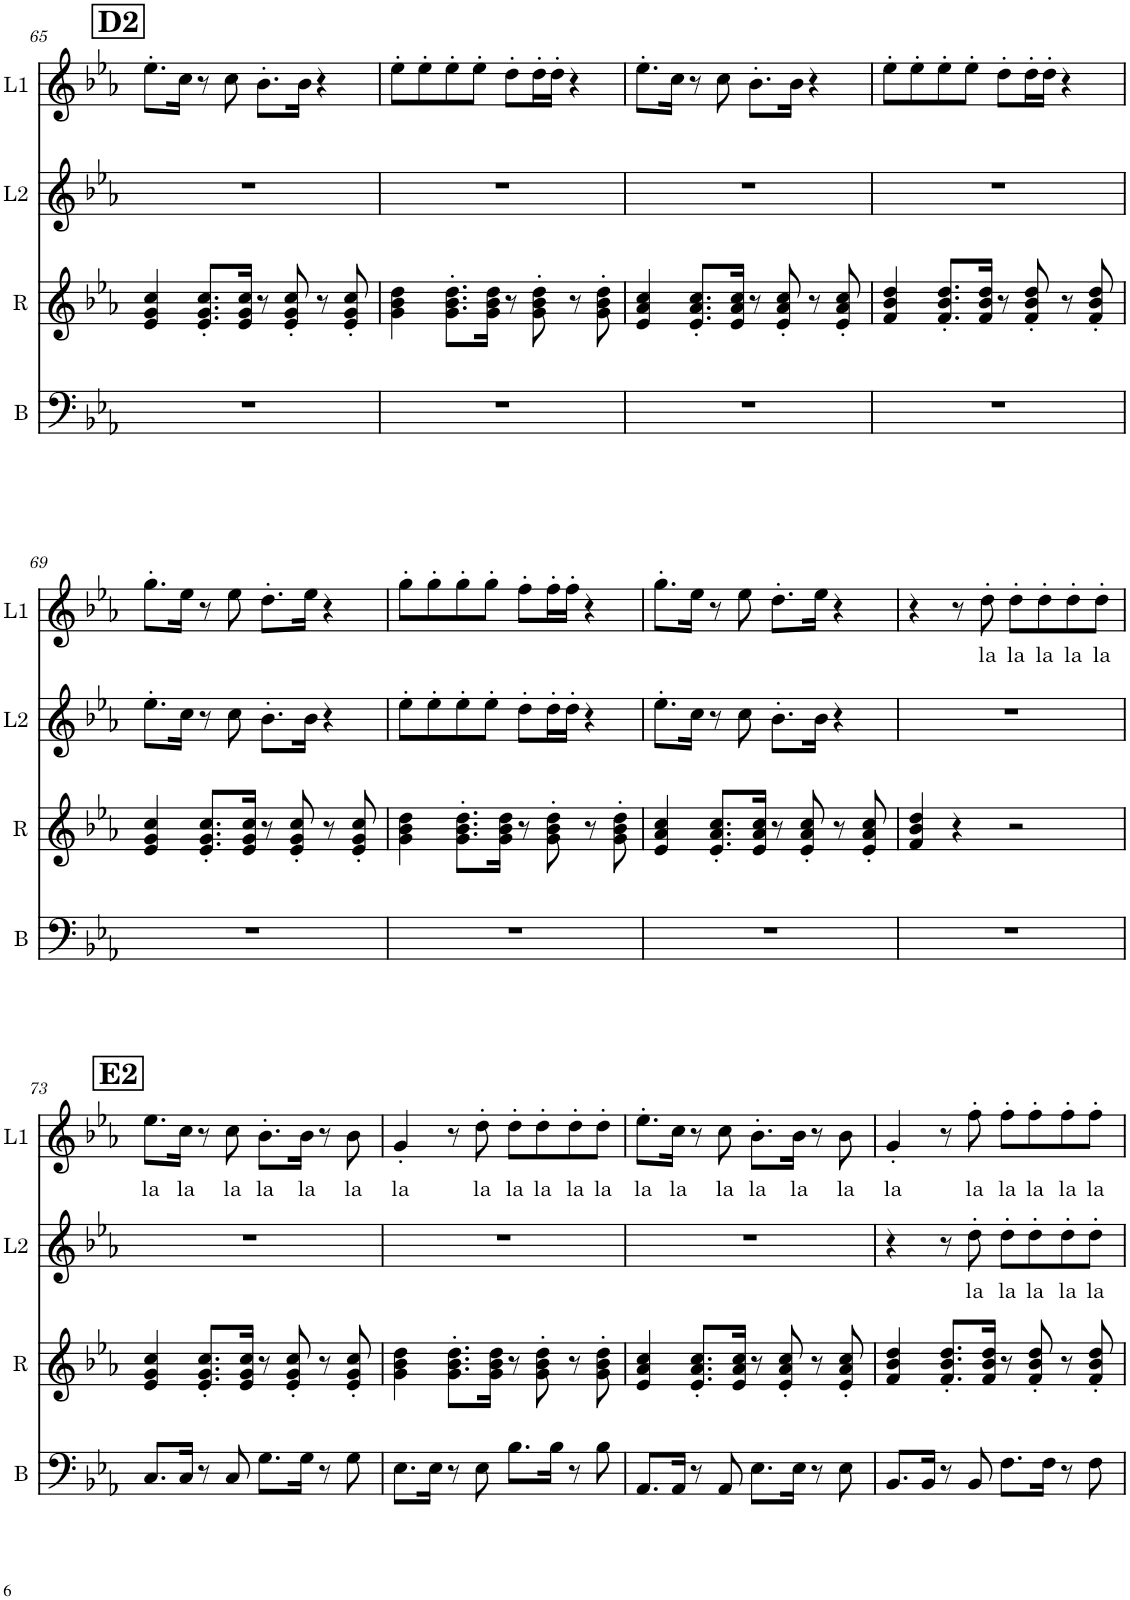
**kern	**kern	**kern	**text	**kern	**text
*part4	*part3	*part2	*part2	*part1	*part1
*staff4	*staff3	*staff2	*staff2	*staff1	*staff1
*I"Bass	*I"Riff	*I"Lead 2	*	*I"Lead 1	*
*I'B	*I'R	*I'L2	*	*I'L1	*
!!LO:PB:g=z
*clefF4	*clefG2	*clefG2	*	*clefG2	*
*Trd7c12	*Trd5c9	*Trd1c2	*	*Trd1c2	*
*k[b-e-a-]	*k[b-e-a-]	*k[b-e-a-]	*	*k[b-e-a-]	*
*M4/4	*M4/4	*M4/4	*	*M4/4	*
!!LO:REH:place=s1:a:B:cj:fs=14:t=D2
=65	=65	=65	=65	=65	=65
1r	4e-/ 4g/ 4cc/	1r	.	8.ee-'\L	.
.	.	.	.	16cc\Jk	.
.	8.e-/' 8.g/' 8.cc/'L	.	.	8r	.
.	.	.	.	8cc\	.
.	16e-/ 16g/ 16cc/Jk	.	.	.	.
.	8r	.	.	8.b-'\L	.
.	8e-/' 8g/' 8cc/'	.	.	.	.
.	.	.	.	16b-\Jk	.
.	8r	.	.	4r	.
.	8e-/' 8g/' 8cc/'	.	.	.	.
=66	=66	=66	=66	=66	=66
1r	4g\ 4b-\ 4dd\	1r	.	8ee-'\L	.
.	.	.	.	8ee-'\	.
.	8.g\' 8.b-\' 8.dd\'L	.	.	8ee-'\	.
.	.	.	.	8ee-'\J	.
.	16g\ 16b-\ 16dd\Jk	.	.	.	.
.	8r	.	.	8dd'\L	.
.	8g\' 8b-\' 8dd\'	.	.	16dd'\L	.
.	.	.	.	16dd'\JJ	.
.	8r	.	.	4r	.
.	8g\' 8b-\' 8dd\'	.	.	.	.
=67	=67	=67	=67	=67	=67
1r	4e-/ 4a-/ 4cc/	1r	.	8.ee-'\L	.
.	.	.	.	16cc\Jk	.
.	8.e-/' 8.a-/' 8.cc/'L	.	.	8r	.
.	.	.	.	8cc\	.
.	16e-/ 16a-/ 16cc/Jk	.	.	.	.
.	8r	.	.	8.b-'\L	.
.	8e-/' 8a-/' 8cc/'	.	.	.	.
.	.	.	.	16b-\Jk	.
.	8r	.	.	4r	.
.	8e-/' 8a-/' 8cc/'	.	.	.	.
=68	=68	=68	=68	=68	=68
1r	4f/ 4b-/ 4dd/	1r	.	8ee-'\L	.
.	.	.	.	8ee-'\	.
.	8.f/' 8.b-/' 8.dd/'L	.	.	8ee-'\	.
.	.	.	.	8ee-'\J	.
.	16f/ 16b-/ 16dd/Jk	.	.	.	.
.	8r	.	.	8dd'\L	.
.	8f/' 8b-/' 8dd/'	.	.	16dd'\L	.
.	.	.	.	16dd'\JJ	.
.	8r	.	.	4r	.
.	8f/' 8b-/' 8dd/'	.	.	.	.
!!LO:LB:g=z
=69	=69	=69	=69	=69	=69
1r	4e-/ 4g/ 4cc/	8.ee-'\L	.	8.gg'\L	.
.	.	16cc\Jk	.	16ee-\Jk	.
.	8.e-/' 8.g/' 8.cc/'L	8r	.	8r	.
.	.	8cc\	.	8ee-\	.
.	16e-/ 16g/ 16cc/Jk	.	.	.	.
.	8r	8.b-'\L	.	8.dd'\L	.
.	8e-/' 8g/' 8cc/'	.	.	.	.
.	.	16b-\Jk	.	16ee-\Jk	.
.	8r	4r	.	4r	.
.	8e-/' 8g/' 8cc/'	.	.	.	.
=70	=70	=70	=70	=70	=70
1r	4g\ 4b-\ 4dd\	8ee-'\L	.	8gg'\L	.
.	.	8ee-'\	.	8gg'\	.
.	8.g\' 8.b-\' 8.dd\'L	8ee-'\	.	8gg'\	.
.	.	8ee-'\J	.	8gg'\J	.
.	16g\ 16b-\ 16dd\Jk	.	.	.	.
.	8r	8dd'\L	.	8ff'\L	.
.	8g\' 8b-\' 8dd\'	16dd'\L	.	16ff'\L	.
.	.	16dd'\JJ	.	16ff'\JJ	.
.	8r	4r	.	4r	.
.	8g\' 8b-\' 8dd\'	.	.	.	.
=71	=71	=71	=71	=71	=71
1r	4e-/ 4a-/ 4cc/	8.ee-'\L	.	8.gg'\L	.
.	.	16cc\Jk	.	16ee-\Jk	.
.	8.e-/' 8.a-/' 8.cc/'L	8r	.	8r	.
.	.	8cc\	.	8ee-\	.
.	16e-/ 16a-/ 16cc/Jk	.	.	.	.
.	8r	8.b-'\L	.	8.dd'\L	.
.	8e-/' 8a-/' 8cc/'	.	.	.	.
.	.	16b-\Jk	.	16ee-\Jk	.
.	8r	4r	.	4r	.
.	8e-/' 8a-/' 8cc/'	.	.	.	.
=72	=72	=72	=72	=72	=72
1r	4f/ 4b-/ 4dd/	1r	.	4r	.
.	4r	.	.	8r	.
!	!	!	!	!	!LO:LY:b
.	.	.	.	8dd'\	la
!	!	!	!	!	!LO:LY:b
.	2r	.	.	8dd'\L	la
!	!	!	!	!	!LO:LY:b
.	.	.	.	8dd'\	la
!	!	!	!	!	!LO:LY:b
.	.	.	.	8dd'\	la
!	!	!	!	!	!LO:LY:b
.	.	.	.	8dd'\J	la
!!LO:LB:g=z
!!LO:REH:place=s1:a:B:cj:fs=14:t=E2
=73	=73	=73	=73	=73	=73
!	!	!	!	!	!LO:LY:b
8.C/L	4e-/ 4g/ 4cc/	1r	.	8.ee-\L	la
!	!	!	!	!	!LO:LY:b
16C/Jk	.	.	.	16cc\Jk	la
8r	8.e-/' 8.g/' 8.cc/'L	.	.	8r	.
!	!	!	!	!	!LO:LY:b
8C/	.	.	.	8cc\	la
.	16e-/ 16g/ 16cc/Jk	.	.	.	.
!	!	!	!	!	!LO:LY:b
8.G\L	8r	.	.	8.b-'\L	la
.	8e-/' 8g/' 8cc/'	.	.	.	.
!	!	!	!	!	!LO:LY:b
16G\Jk	.	.	.	16b-\Jk	la
8r	8r	.	.	8r	.
!	!	!	!	!	!LO:LY:b
8G\	8e-/' 8g/' 8cc/'	.	.	8b-\	la
=74	=74	=74	=74	=74	=74
!	!	!	!	!	!LO:LY:b
8.E-\L	4g\ 4b-\ 4dd\	1r	.	4g'/	la
16E-\Jk	.	.	.	.	.
8r	8.g\' 8.b-\' 8.dd\'L	.	.	8r	.
!	!	!	!	!	!LO:LY:b
8E-\	.	.	.	8dd'\	la
.	16g\ 16b-\ 16dd\Jk	.	.	.	.
!	!	!	!	!	!LO:LY:b
8.B-\L	8r	.	.	8dd'\L	la
!	!	!	!	!	!LO:LY:b
.	8g\' 8b-\' 8dd\'	.	.	8dd'\	la
16B-\Jk	.	.	.	.	.
!	!	!	!	!	!LO:LY:b
8r	8r	.	.	8dd'\	la
!	!	!	!	!	!LO:LY:b
8B-\	8g\' 8b-\' 8dd\'	.	.	8dd'\J	la
=75	=75	=75	=75	=75	=75
!	!	!	!	!	!LO:LY:b
8.AA-/L	4e-/ 4a-/ 4cc/	1r	.	8.ee-'\L	la
!	!	!	!	!	!LO:LY:b
16AA-/Jk	.	.	.	16cc\Jk	la
8r	8.e-/' 8.a-/' 8.cc/'L	.	.	8r	.
!	!	!	!	!	!LO:LY:b
8AA-/	.	.	.	8cc\	la
.	16e-/ 16a-/ 16cc/Jk	.	.	.	.
!	!	!	!	!	!LO:LY:b
8.E-\L	8r	.	.	8.b-'\L	la
.	8e-/' 8a-/' 8cc/'	.	.	.	.
!	!	!	!	!	!LO:LY:b
16E-\Jk	.	.	.	16b-\Jk	la
8r	8r	.	.	8r	.
!	!	!	!	!	!LO:LY:b
8E-\	8e-/' 8a-/' 8cc/'	.	.	8b-\	la
=76	=76	=76	=76	=76	=76
!	!	!	!	!	!LO:LY:b
8.BB-/L	4f/ 4b-/ 4dd/	4r	.	4g'/	la
16BB-/Jk	.	.	.	.	.
8r	8.f/' 8.b-/' 8.dd/'L	8r	.	8r	.
!	!	!	!LO:LY:b	!	!LO:LY:b
8BB-/	.	8dd'\	la	8ff'\	la
.	16f/ 16b-/ 16dd/Jk	.	.	.	.
!	!	!	!LO:LY:b	!	!LO:LY:b
8.F\L	8r	8dd'\L	la	8ff'\L	la
!	!	!	!LO:LY:b	!	!LO:LY:b
.	8f/' 8b-/' 8dd/'	8dd'\	la	8ff'\	la
16F\Jk	.	.	.	.	.
!	!	!	!LO:LY:b	!	!LO:LY:b
8r	8r	8dd'\	la	8ff'\	la
!	!	!	!LO:LY:b	!	!LO:LY:b
8F\	8f/' 8b-/' 8dd/'	8dd'\J	la	8ff'\J	la
=	=	=	=	=	=
*-	*-	*-	*-	*-	*-
